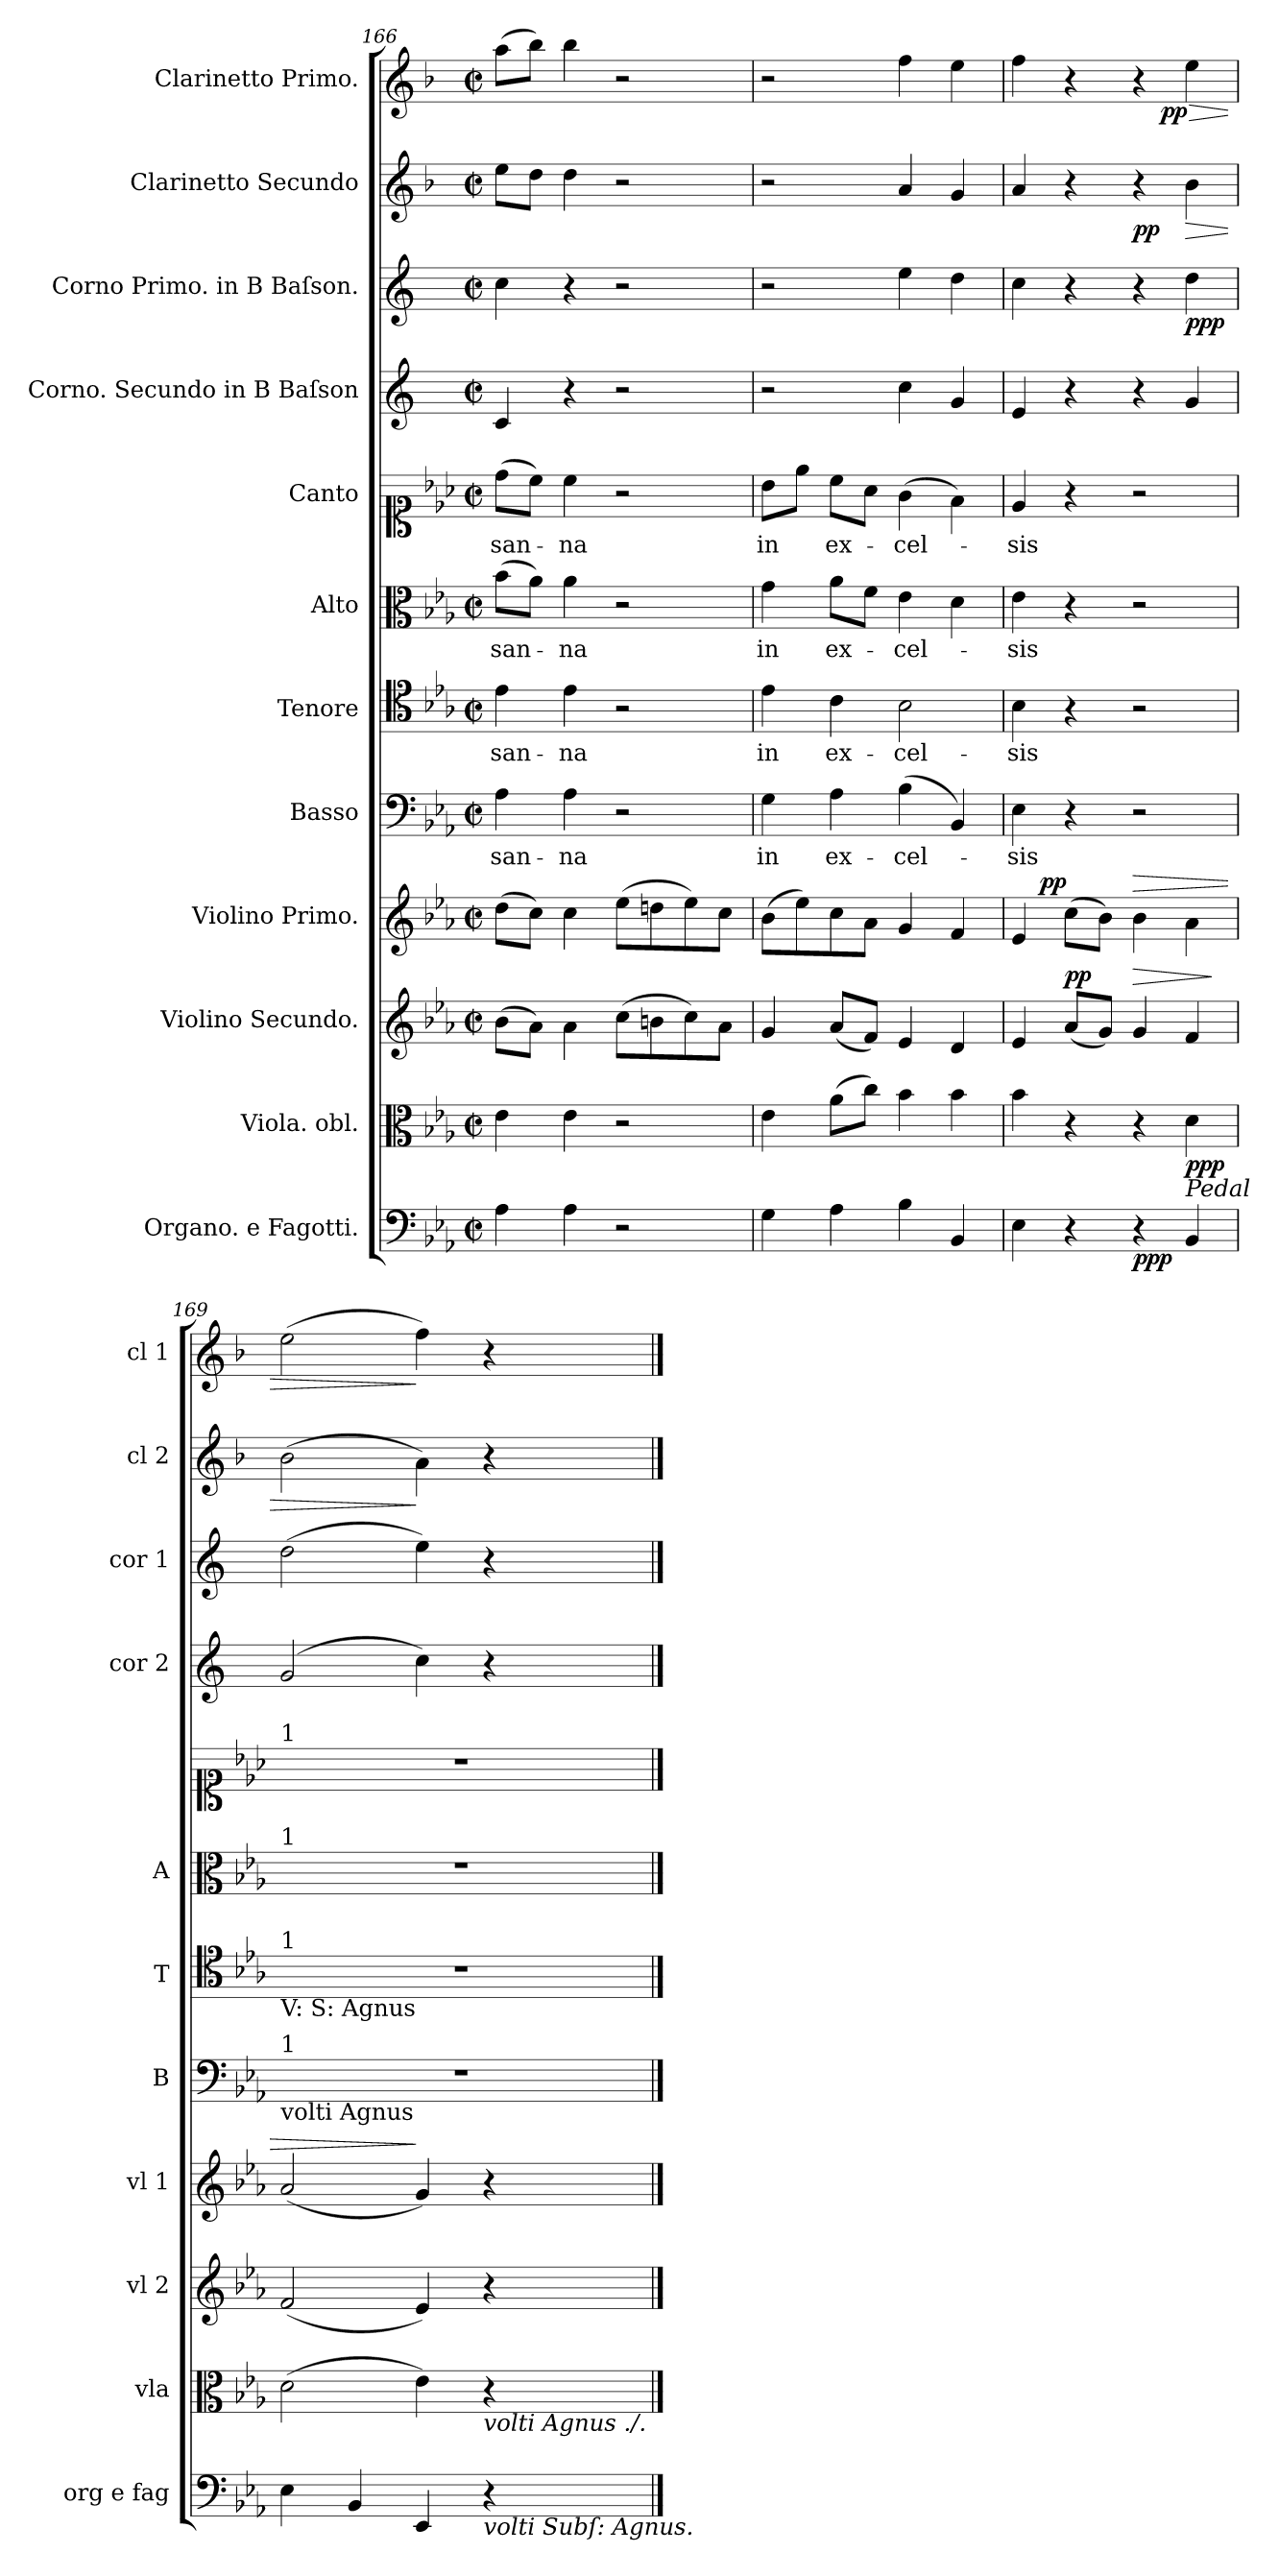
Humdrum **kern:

**kern	**dynam	**kern	**dynam	**kern	**dynam	**kern	**dynam	**kern	**text	**kern	**text	**kern	**text	**kern	**text	**kern	**kern	**dynam	**kern	**dynam	**kern	**dynam
*part12	*part12	*part11	*part11	*part10	*part10	*part9	*part9	*part8	*part8	*part7	*part7	*part6	*part6	*part5	*part5	*part4	*part3	*part3	*part2	*part2	*part1	*part1
*staff12	*staff12	*staff11	*staff11	*staff10	*staff10	*staff9	*staff9	*staff8	*staff8	*staff7	*staff7	*staff6	*staff6	*staff5	*staff5	*staff4	*staff3	*staff3	*staff2	*staff2	*staff1	*staff1
*I"Organo. e Fagotti.	*	*I"Viola. obl.	*	*I"Violino Secundo.	*	*I"Violino Primo.	*	*I"Basso	*	*I"Tenore	*	*I"Alto	*	*I"Canto	*	*I"Corno. Secundo in B Baſson	*I"Corno Primo. in B Baſson.	*	*I"Clarinetto Secundo	*	*I"Clarinetto Primo.	*
*I'org e fag	*	*I'vla	*	*I'vl 2	*	*I'vl 1	*	*I'B	*	*I'T	*	*I'A	*	*	*	*I'cor 2	*I'cor 1	*	*I'cl 2	*	*I'cl 1	*
*clefF4	*	*clefC3	*	*clefG2	*	*clefG2	*	*clefF4	*	*clefC4	*	*clefC3	*	*clefC1	*	*clefG2	*clefG2	*	*clefG2	*	*clefG2	*
*	*	*	*	*	*	*	*	*	*	*	*	*	*	*	*	*ITrd-2c-3	*ITrd-2c-3	*	*ITrd1c2	*	*ITrd1c2	*
*k[b-e-a-]	*	*k[b-e-a-]	*	*k[b-e-a-]	*	*k[b-e-a-]	*	*k[b-e-a-]	*	*k[b-e-a-]	*	*k[b-e-a-]	*	*k[b-e-a-]	*	*k[b-e-a-]	*k[b-e-a-]	*	*k[b-e-a-]	*	*k[b-e-a-]	*
*E-:	*	*E-:	*	*E-:	*	*E-:	*	*E-:	*	*E-:	*	*E-:	*	*E-:	*	*	*	*	*E-:	*	*E-:	*
*M2/2	*	*M2/2	*	*M2/2	*	*M2/2	*	*M2/2	*	*M2/2	*	*M2/2	*	*M2/2	*	*M2/2	*M2/2	*	*M2/2	*	*M2/2	*
*met(c|)	*	*met(c|)	*	*met(c|)	*	*met(c|)	*	*met(c|)	*	*met(c|)	*	*met(c|)	*	*met(c|)	*	*met(c|)	*met(c|)	*	*met(c|)	*	*met(c|)	*
=166	=166	=166	=166	=166	=166	=166	=166	=166	=166	=166	=166	=166	=166	=166	=166	=166	=166	=166	=166	=166	=166	=166
4A-\	.	4e-\	.	(8b-\L	.	(8dd\L	.	4A-\	-san-	4e-\	-san-	(8b-\L	-san-	(8dd\L	-san-	4e-/	4ee-\	.	8dd\L	.	(8gg\L	.
.	.	.	.	8a-\J)	.	8cc\J)	.	.	.	.	.	8a-\J)	.	8cc\J)	.	.	.	.	8cc\J	.	8aa-\J)	.
4A-\	.	4e-\	.	4a-\	.	4cc\	.	4A-\	-na	4e-\	-na	4a-\	-na	4cc\	-na	4r	4r	.	4cc\	.	4aa-\	.
2r	.	2r	.	(8cc\L	.	(8ee-\L	.	2r	.	2r	.	2r	.	2r	.	2r	2r	.	2r	.	2r	.
.	.	.	.	8bn\	.	8ddn\	.	.	.	.	.	.	.	.	.	.	.	.	.	.	.	.
.	.	.	.	8cc\)	.	8ee-\)	.	.	.	.	.	.	.	.	.	.	.	.	.	.	.	.
.	.	.	.	8a-\J	.	8cc\J	.	.	.	.	.	.	.	.	.	.	.	.	.	.	.	.
=167	=167	=167	=167	=167	=167	=167	=167	=167	=167	=167	=167	=167	=167	=167	=167	=167	=167	=167	=167	=167	=167	=167
4G\	.	4e-\	.	4g/	.	(8b-\L	.	4G\	in	4e-\	in	4g\	in	8b-\L	in	2r	2r	.	2r	.	2r	.
.	.	.	.	.	.	8ee-\)	.	.	.	.	.	.	.	8ee-\J	.	.	.	.	.	.	.	.
4A-\	.	(8a-\L	.	(8a-/L	.	8cc\	.	4A-\	ex-	4c\	ex-	8a-\L	ex-	8cc\L	ex-	.	.	.	.	.	.	.
.	.	8cc\J)	.	8f/J)	.	8a-\J	.	.	.	.	.	8f\J	.	8a-\J	.	.	.	.	.	.	.	.
4B-\	.	4b-\	.	4e-/	.	4g/	.	(4B-\	-cel-	2B-\	-cel-	4e-\	-cel-	(4g\	-cel-	4ee-\	4gg\	.	4g/	.	4ee-\	.
4BB-/	.	4b-\	.	4d/	.	4f/	.	4BB-/)	.	.	.	4d\	.	4f\)	.	4b-/	4ff\	.	4f/	.	4dd\	.
=168	=168	=168	=168	=168	=168	=168	=168	=168	=168	=168	=168	=168	=168	=168	=168	=168	=168	=168	=168	=168	=168	=168
4E-\	.	4b-\	.	4e-/	.	4e-/	.	4E-\	-sis	4B-\	-sis	4e-\	-sis	4e-/	-sis	4g/	4ee-\	.	4g/	.	4ee-\	.
!	!	!	!	!	!LO:DY:a	!	!LO:DY:a:rj	!	!	!	!	!	!	!	!	!	!	!	!	!	!	!
4r	.	4r	.	(8a-/L	pp	(8cc\L	pp	4r	.	4r	.	4r	.	4r	.	4r	4r	.	4r	.	4r	.
.	.	.	.	8g/J)	.	8b-\J)	.	.	.	.	.	.	.	.	.	.	.	.	.	.	.	.
!	!	!	!	!	!LO:HP:a	!	!LO:HP:a	!	!	!	!	!	!	!	!	!	!	!	!	!	!	!
4r	ppp	4r	.	4g/	>	4b-\	>	2r	.	2r	.	2r	.	2r	.	4r	4r	.	4r	pp	4r	.
!LO:TX:a:i:t=Pedal	!	!	!	!	!	!	!	!	!	!	!	!	!	!	!	!	!	!	!	!	!	!
!	!	!	!	!	!	!	!	!	!	!	!	!	!	!	!	!	!	!	!	!LO:HP:b	!	!LO:HP:b
!	!	!	!	!	!	!	!	!	!	!	!	!	!	!	!	!	!	!	!	!	!	!LO:DY:n=1:rj
4BB-/	.	4d\	ppp	4f/	.	4a-\	.	.	.	.	.	.	.	.	.	4b-/	4ff\	ppp	4a-\	>	4dd\	> pp
.	.	.	.	.	]	.	.	.	.	.	.	.	.	.	.	.	.	.	.	.	.	.
=169	=169	=169	=169	=169	=169	=169	=169	=169	=169	=169	=169	=169	=169	=169	=169	=169	=169	=169	=169	=169	=169	=169
!	!	!	!	!	!	!	!	!	!	!	!	!	!	!LO:TX:a:t=1	!	!	!	!	!	!	!	!
!	!	!	!	!	!	!	!	!	!	!	!	!LO:TX:a:t=1	!	!	!	!	!	!	!	!	!	!
!	!	!	!	!	!	!	!	!	!	!LO:TX:b:t=V&colon; S&colon; Agnus	!	!	!	!	!	!	!	!	!	!	!	!
!	!	!	!	!	!	!	!	!	!	!LO:TX:a:t=1	!	!	!	!	!	!	!	!	!	!	!	!
!	!	!	!	!	!	!	!	!LO:TX:b:t=volti Agnus	!	!	!	!	!	!	!	!	!	!	!	!	!	!
!	!	!	!	!	!	!	!	!LO:TX:a:t=1	!	!	!	!	!	!	!	!	!	!	!	!	!	!
4E-\	.	(2d\	.	(2f/	.	(2a-/	.	1r	.	1r	.	1r	.	1r	.	(2b-/	(2ff\	.	(2a-\	.	(2dd\	.
4BB-/	.	.	.	.	.	.	.	.	.	.	.	.	.	.	.	.	.	.	.	.	.	.
4EE-/	.	4e-\)	.	4e-/)	.	4g/)	]	.	.	.	.	.	.	.	.	4ee-\)	4gg\)	.	4g\)	]	4ee-\)	]
!	!	!LO:TX:b:i:t=volti Agnus ./.	!	!	!	!	!	!	!	!	!	!	!	!	!	!	!	!	!	!	!	!
!LO:TX:b:i:t=volti Subſ&colon; Agnus.	!	!	!	!	!	!	!	!	!	!	!	!	!	!	!	!	!	!	!	!	!	!
4r	.	4r	.	4r	.	4r	.	.	.	.	.	.	.	.	.	4r	4r	.	4r	.	4r	.
==	==	==	==	==	==	==	==	==	==	==	==	==	==	==	==	==	==	==	==	==	==	==
*-	*-	*-	*-	*-	*-	*-	*-	*-	*-	*-	*-	*-	*-	*-	*-	*-	*-	*-	*-	*-	*-	*-
